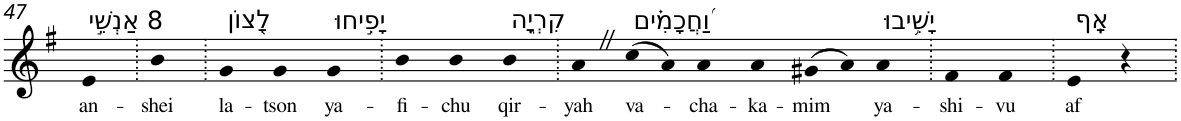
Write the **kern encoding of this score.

**kern	**text
*part1	*part1
*staff1	*staff1
*I"Piano	*
*I'Pno	*
!!LO:PB:g=z
*clefG2	*
*k[f#]	*
*G:	*
=47	=47
!LO:TX:a:t=8 אַנְשֵׁ֣י	!
!	!LO:LY:b
4e	an-
=48.	=48.
!	!LO:LY:b
4b	-shei
=49.	=49.
!LO:TX:a:t=לָ֭צוֹן	!
!	!LO:LY:b
4g	la-
!	!LO:LY:b
4g	-tson
!LO:TX:a:t=יָפִ֣יחוּ	!
!	!LO:LY:b
4g	ya-
=50.	=50.
!	!LO:LY:b
4b	-fi-
!	!LO:LY:b
4b	-chu
!LO:TX:a:t=קִרְיָ֑ה	!
!	!LO:LY:b
4b	qir-
=51.	=51.
!	!LO:LY:b
4aZ	-yah
!LO:TX:a:t=וַ֝חֲכָמִ֗ים	!
!	!LO:LY:b
(>8cc	va-
8a)	.
!	!LO:LY:b
4a	-cha-
!	!LO:LY:b
4a	-ka-
!	!LO:LY:b
(>8g#X	-mim
8a)	.
!LO:TX:a:t=יָשִׁ֥יבוּ	!
!	!LO:LY:b
4a	ya-
=52.	=52.
!	!LO:LY:b
4f#	-shi-
!	!LO:LY:b
4f#	-vu
=53.	=53.
!LO:TX:a:t=אָֽף	!
!	!LO:LY:b
4e	af
4r	.
=.	=.
*-	*-
